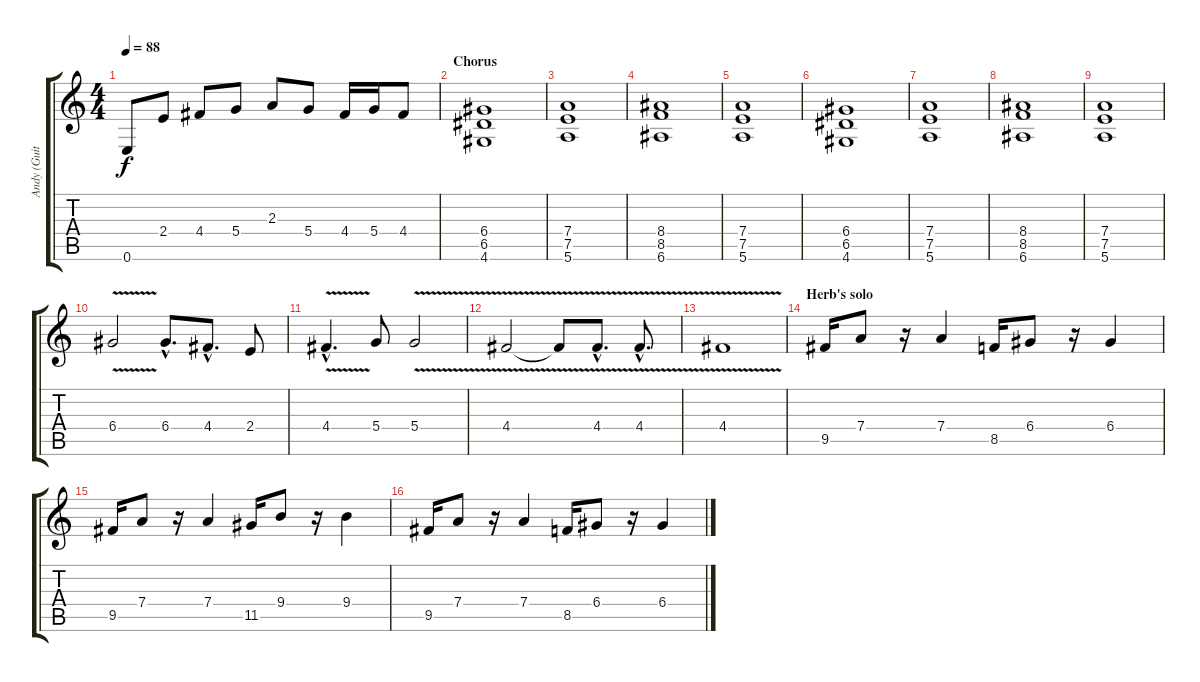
\track ("Andy (Guitar)" "Andy (Guit") {instrument overdrivenguitar}
\staff {score tabs}
\tuning (E4 B3 G3 D3 A2 E2) {hide}
\ts (4 4)
\tempo 88
\clef g2
\ks c
0.6.8{dy f} 2.4.8 4.4.8 5.4.8 2.3.8 5.4.8 4.4.16 5.4.16 4.4.8 |
\section ("" "Chorus")
(6.4 6.5 4.6).1 |
(7.4 7.5 5.6).1 |
(8.4 8.5 6.6).1 |
(7.4 7.5 5.6).1 |
(6.4 6.5 4.6).1 |
(7.4 7.5 5.6).1 |
(8.4 8.5 6.6).1 |
(7.4 7.5 5.6).1 |
6.4{v}.2 6.4{hac}.8{d} 4.4{hac}.8{d} 2.4.8 |
4.4{v hac}.4{d} 5.4.8 5.4{v}.2 |
4.4{v}.2 4.4{t}.8 4.4{v hac}.8{d} 4.4{v hac}.8{d} |
4.4{v}.1 |
\section ("" "Herb's solo")
9.5.16 7.4.8 r.16 7.4.4 8.5.16 6.4.8 r.16 6.4.4 |
9.5.16 7.4.8 r.16 7.4.4 11.5.16 9.4.8 r.16 9.4.4 |
9.5.16 7.4.8 r.16 7.4.4 8.5.16 6.4.8 r.16 6.4.4
